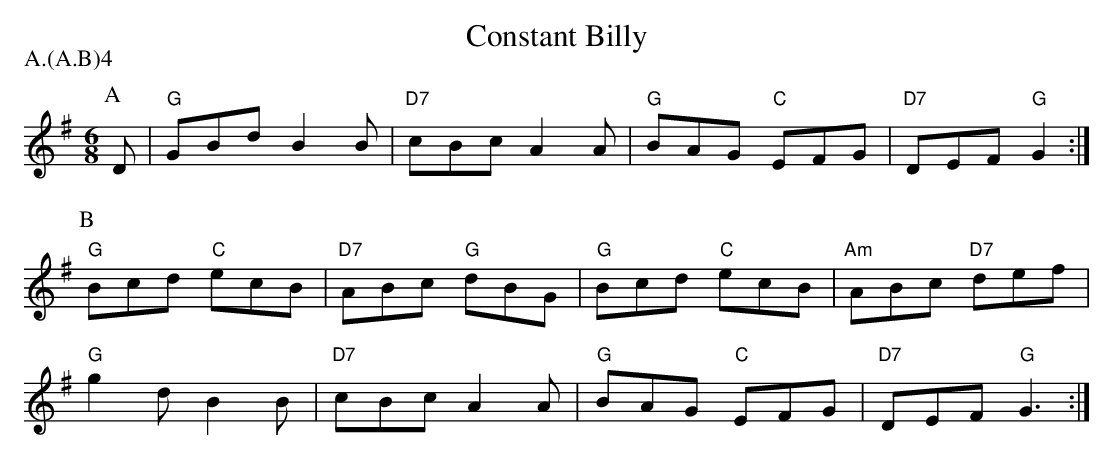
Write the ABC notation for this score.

X:1
T: Constant Billy
M: 6/8
L: 1/8
P: A.(A.B)4
K: G
P: A
D | "G" GBd B2 B | "D7" cBc A2 A | "G" BAG "C" EFG | "D7" DEF "G" G2 :|
P: B
"G" Bcd "C" ecB | "D7" ABc "G" dBG | "G" Bcd "C" ecB | "Am" ABc "D7" def |
"G" g2 d B2 B | "D7" cBc A2 A | "G" BAG "C" EFG | "D7" DEF "G" G3 :|
